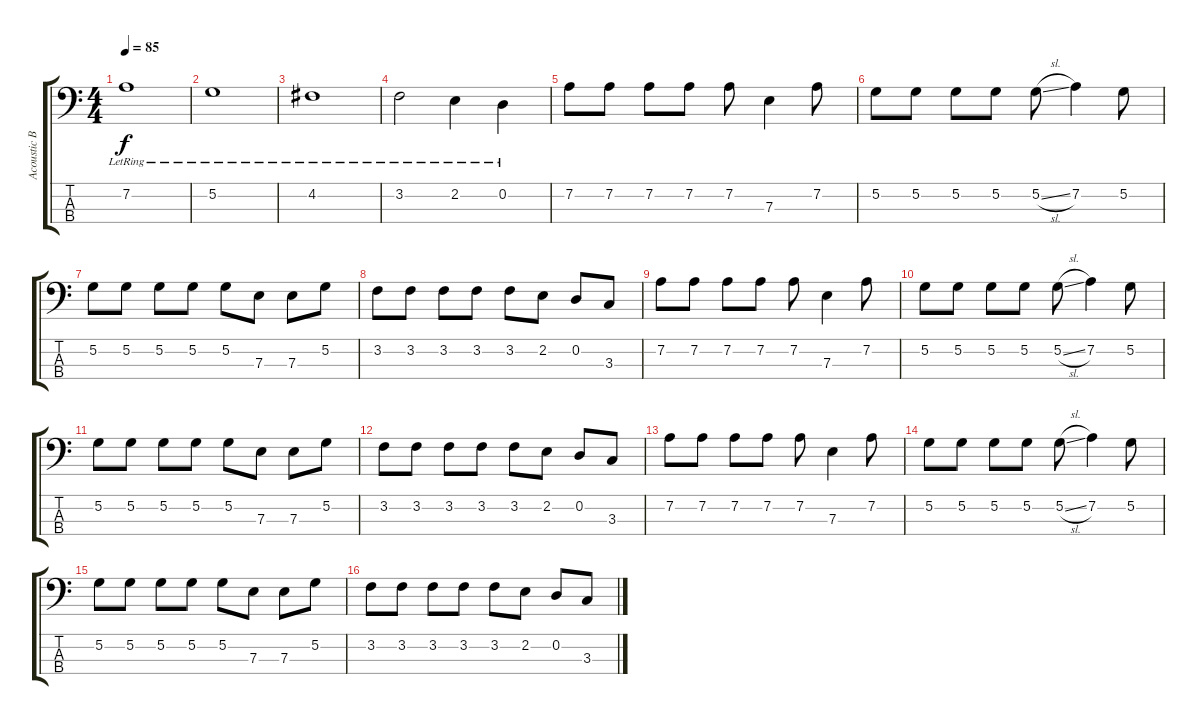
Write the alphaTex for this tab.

\track ("Acoustic Bass" "Acoustic B") {instrument acousticbass}
\staff {score tabs}
\tuning (G2 D2 A1 E1) {hide}
\ts (4 4)
\tempo 85
\clef f4
\ks c
7.2{lr}.1{dy f} |
5.2{lr}.1 |
4.2{lr}.1 |
3.2{lr}.2 2.2{lr}.4 0.2{lr}.4 |
7.2.8 7.2.8 7.2.8 7.2.8 7.2.8 7.3.4 7.2.8 |
5.2.8 5.2.8 5.2.8 5.2.8 5.2{sl}.8 7.2.4 5.2.8 |
5.2.8 5.2.8 5.2.8 5.2.8 5.2.8 7.3.8 7.3.8 5.2.8 |
3.2.8 3.2.8 3.2.8 3.2.8 3.2.8 2.2.8 0.2.8 3.3.8 |
7.2.8 7.2.8 7.2.8 7.2.8 7.2.8 7.3.4 7.2.8 |
5.2.8 5.2.8 5.2.8 5.2.8 5.2{sl}.8 7.2.4 5.2.8 |
5.2.8 5.2.8 5.2.8 5.2.8 5.2.8 7.3.8 7.3.8 5.2.8 |
3.2.8 3.2.8 3.2.8 3.2.8 3.2.8 2.2.8 0.2.8 3.3.8 |
7.2.8 7.2.8 7.2.8 7.2.8 7.2.8 7.3.4 7.2.8 |
5.2.8 5.2.8 5.2.8 5.2.8 5.2{sl}.8 7.2.4 5.2.8 |
5.2.8 5.2.8 5.2.8 5.2.8 5.2.8 7.3.8 7.3.8 5.2.8 |
3.2.8 3.2.8 3.2.8 3.2.8 3.2.8 2.2.8 0.2.8 3.3.8
